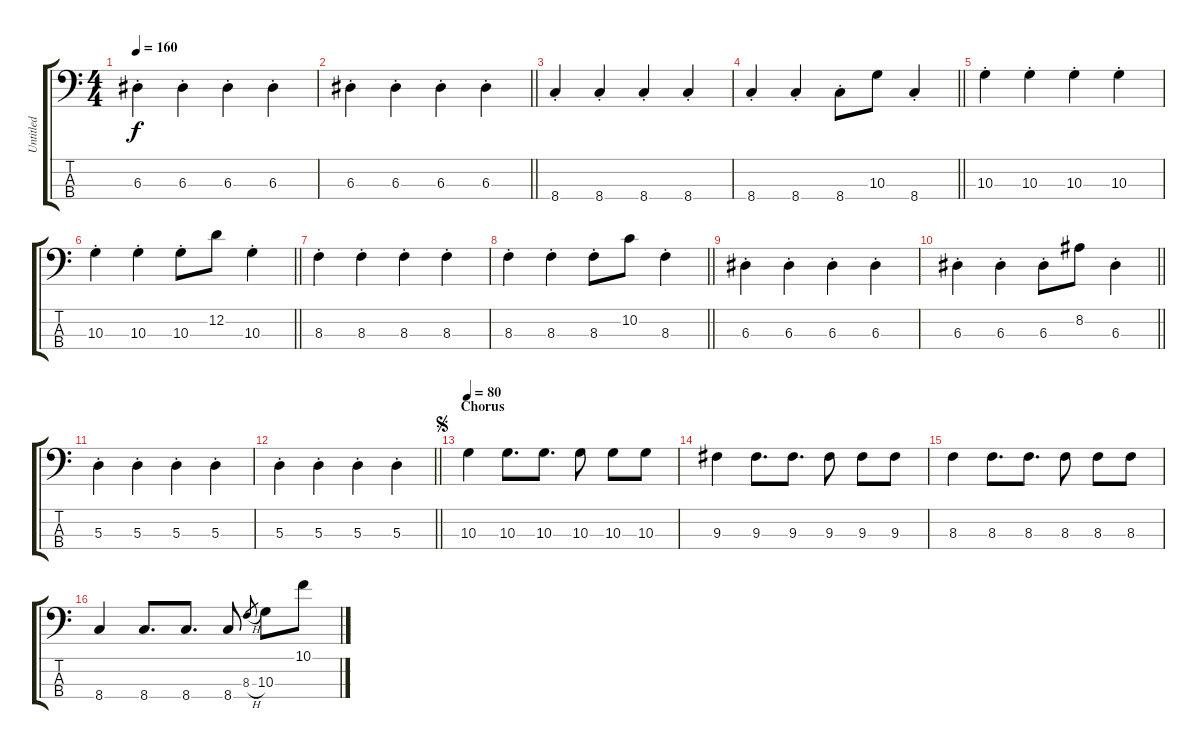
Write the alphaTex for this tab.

\track ("Untitled" "Untitled") {instrument electricbassfinger}
\staff {score tabs}
\tuning (G2 D2 A1 E1) {hide}
\ts (4 4)
\tempo 160
\clef f4
\ks c
6.3{st}.4{dy f} 6.3{st}.4 6.3{st}.4 6.3{st}.4 |
\barLineRight lightlight
6.3{st}.4 6.3{st}.4 6.3{st}.4 6.3{st}.4 |
8.4{st}.4 8.4{st}.4 8.4{st}.4 8.4{st}.4 |
\barLineRight lightlight
8.4{st}.4 8.4{st}.4 8.4{st}.8 10.3.8 8.4{st}.4 |
10.3{st}.4 10.3{st}.4 10.3{st}.4 10.3{st}.4 |
\barLineRight lightlight
10.3{st}.4 10.3{st}.4 10.3{st}.8 12.2.8 10.3{st}.4 |
8.3{st}.4 8.3{st}.4 8.3{st}.4 8.3{st}.4 |
\barLineRight lightlight
8.3{st}.4 8.3{st}.4 8.3{st}.8 10.2.8 8.3{st}.4 |
6.3{st}.4 6.3{st}.4 6.3{st}.4 6.3{st}.4 |
\barLineRight lightlight
6.3{st}.4 6.3{st}.4 6.3{st}.8 8.2.8 6.3{st}.4 |
5.3{st}.4 5.3{st}.4 5.3{st}.4 5.3{st}.4 |
\barLineRight lightlight
5.3{st}.4 5.3{st}.4 5.3{st}.4 5.3{st}.4 |
\section ("" "Chorus")
\jump segno
\tempo 80
10.3.4 10.3.8{d} 10.3.8{d} 10.3.8 10.3.8 10.3.8 |
9.3.4 9.3.8{d} 9.3.8{d} 9.3.8 9.3.8 9.3.8 |
8.3.4 8.3.8{d} 8.3.8{d} 8.3.8 8.3.8 8.3.8 |
8.4.4 8.4.8{d} 8.4.8{d} 8.4.8 8.3{h}.8{gr} 10.3.8 10.1.8
